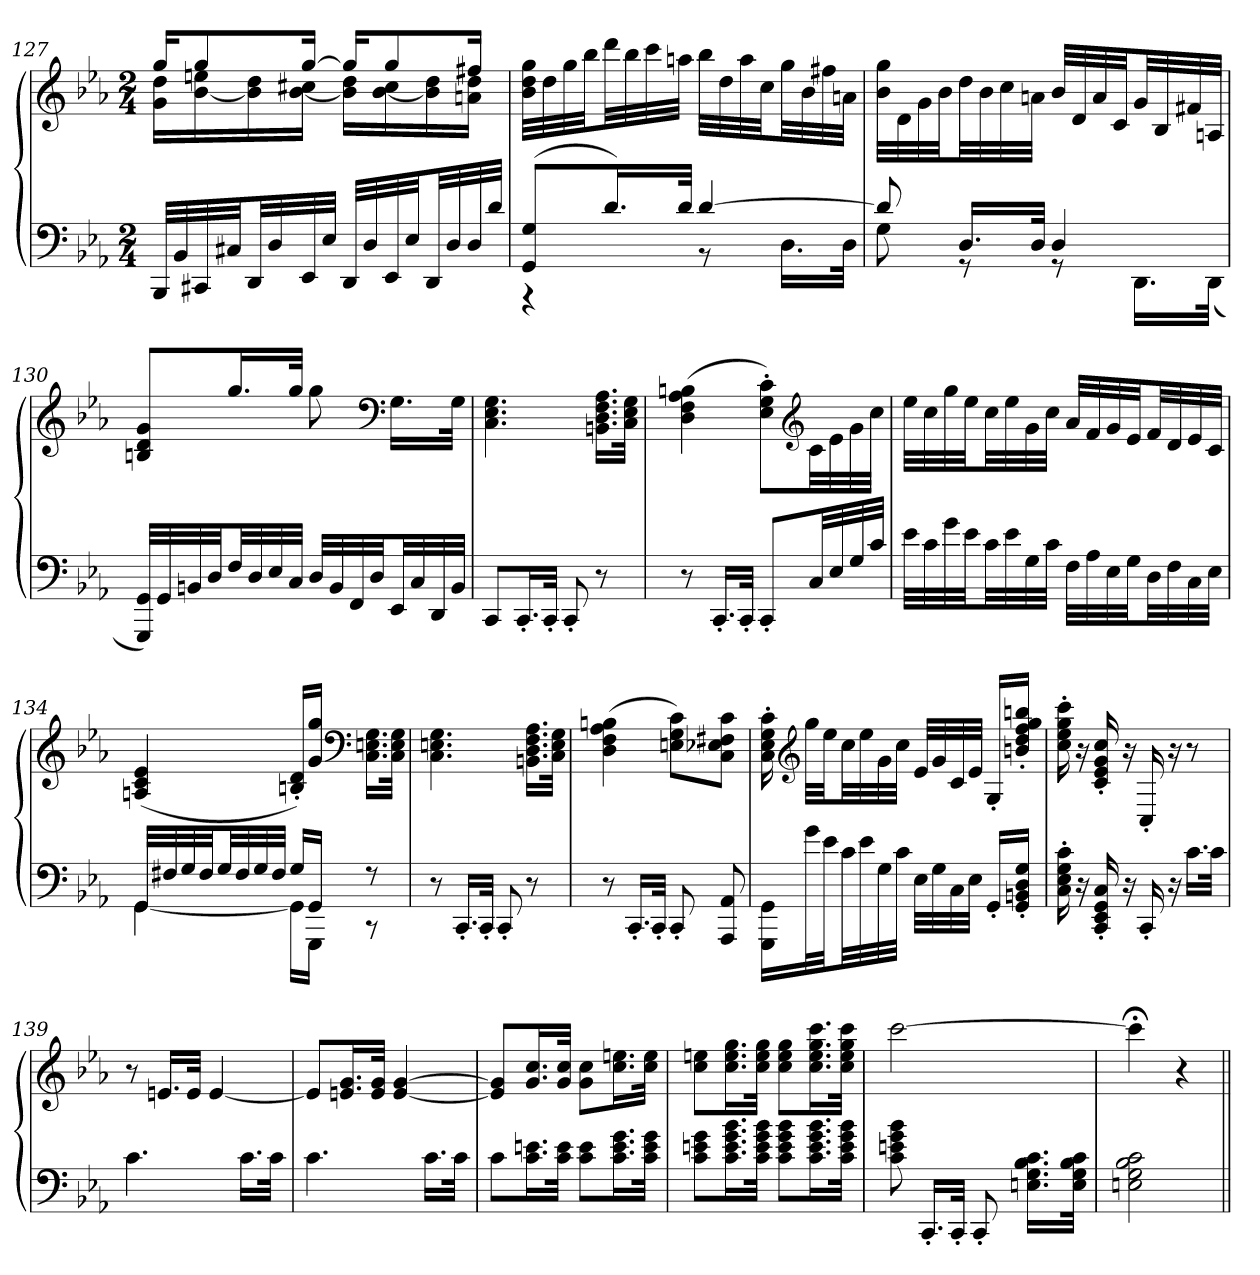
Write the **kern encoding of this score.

**kern	**kern
*part1	*part1
*staff2	*staff1
*clefF4	*clefG2
*k[b-e-a-]	*k[b-e-a-]
*M2/4	*M2/4
=127	=127
*	*^
32BBB-LLL	16ggKL	16g 16ddLL
32BB-	.	.
32CC#X	8gg	[16b- 16een
32C#XJJ	.	.
32DDLL	.	16b-] 16dd
32D	.	.
32EE-	[16ggJk	[16b- 16cc#XJJ
32E-JJJ	.	.
32DDLLL	16ggKL]	16b-] 16ddLL
32D	.	.
32EE-	8gg	[16b- 16cc#
32E-JJ	.	.
32DDLL	.	16b-] 16dd
32D	.	.
32D	16ff#XJk	16an 16ddJJ
32dJJJ	.	.
*	*v	*v
=128	=128
*^	*
(8GG 8GL	4r	32b- 32dd 32ggLLL
.	.	32dd
.	.	32gg
.	.	32bb-JJ
16.dL)	.	32dddLL
.	.	32bb-
.	.	32ccc
32dJJk	.	32aanJJJ
[4d	8r	32bb-LLL
.	.	32dd
.	.	32aa
.	.	32ccJJ
.	16.DLL	32ggLL
.	.	32b-
.	.	32ff#X
.	32DJJk	32anJJJ
=129	=129	=129
8d]	8G	32b- 32ggLLL
.	.	32d
.	.	32g
.	.	32b-JJ
16.DLL	8r	32ddLL
.	.	32b-
.	.	32cc
32DJJk	.	32anJJJ
4D	8r	32b-LLL
.	.	32d
.	.	32a
.	.	32cJJ
.	16.DDLL	32gLL
.	.	32B-
.	.	32f#X
.	(32DDJJk	32AnJJJ
*v	*v	*
=130	=130
32GGG 32GGLLL)	8Bn 8d 8gL
32GG	.
32BBn	.
32DJJ	.
32FLL	16.ggL
32D	.
32E-	.
32CJJJ	32ggJJk
32DLLL	8gg
32BB	.
32FF	.
32DJJ	.
*	*clefF4
32EE-LL	16.GLL
32C	.
32DD	.
32BBJJJ	32GJJk
=131	=131
8CCL	4.C 4.E- 4.G
16.CC'L	.
32CC'JJk	.
8CC'	.
8r	16.BBn 16.D 16.F 16.A-LL
.	32C 32E- 32GJJk
=132	=132
8r	(4D 4F 4A- 4Bn
16.CC'LL	.
32CC'JJk	.
8CC'L	8E-' 8G' 8c'L)
*	*clefG2
32CLL	32cLL
32E-	32e-
32G	32g
32cJJJ	32ccJJJ
=133	=133
32e-LLL	32ee-LLL
32c	32cc
32g	32gg
32e-JJ	32ee-JJ
32cLL	32ccLL
32e-	32ee-
32G	32g
32cJJJ	32ccJJJ
32FLLL	32a-LLL
32A-	32f
32E-	32g
32GJJ	32e-JJ
32DLL	32fLL
32F	32d
32C	32e-
32E-JJJ	32cJJJ
=134	=134
*^	*
32GGLLL	[4GG	(4An 4c 4e-
32F#X	.	.
32G	.	.
32F#JJ	.	.
32GLL	.	.
32F#	.	.
32G	.	.
32F#JJJ	.	.
16GLL	16GGLL]	16Bn' 16d'LL)
16GGJJ	16GGGJJ	16g 16ggJJ
*	*	*clefF4
8r	8r	16.C 16.En 16.GLL
.	.	32C 32E 32GJJk
*v	*v	*
=135	=135
8r	4.C 4.En 4.G
16.CC'LL	.
32CC'JJk	.
8CC'	.
8r	16.BBn 16.D 16.F 16.A-LL
.	32C 32E 32GJJk
=136	=136
8r	(4D 4F 4A- 4Bn
16.CC'LL	.
32CC'JJk	.
8CC'	8En 8G 8cL)
8AAA- 8AA-	8C 8E-X 8F#X 8cJ
=137	=137
16GGG 16GGLL	16C' 16E-' 16G' 16c'
*	*clefG2
32gL	32ggLLL
32e-JJ	32ee-JJ
32cLL	32ccLL
32e-	32ee-
32G	32g
32cJJJ	32ccJJJ
32E-LLL	32e-LLL
32G	32g
32C	32c
32E-JJJ	32e-JJJ
16GG'LL	16G'LL
16GG' 16BBn' 16D' 16G'JJ	16bn' 16dd' 16ff' 16gg' 16bbn'JJ
=138	=138
16C' 16E-' 16G' 16c'	16cc' 16ee-' 16gg' 16ccc'
16r	16r
16CC' 16EE-' 16GG' 16C'	16c' 16e-' 16g' 16cc'
16r	16r
16CC'	16C'
16r	16r
16.cLL	8r
32cJJk	.
=139	=139
4.c	8r
.	16.enLL
.	32eJJk
.	[4e
16.cLL	.
32cJJk	.
=140	=140
4.c	8eL]
.	16.en 16.gL
.	32e 32gJJk
.	[4e [4g
16.cLL	.
32cJJk	.
=141	=141
8cL	8e] 8g]L
16.c 16.enL	16.g 16.ccL
32c 32eJJk	32g 32ccJJk
8c 8eL	8g 8ccL
16.c 16.e 16.gL	16.cc 16.eenL
32c 32e 32gJJk	32cc 32eeJJk
=142	=142
8c 8en 8gL	8cc 8eenL
16.c 16.e 16.g 16.b-L	16.cc 16.ee 16.ggL
32c 32e 32g 32b-JJk	32cc 32ee 32ggJJk
8c 8e 8g 8b-L	8cc 8ee 8ggL
16.c 16.e 16.g 16.b-L	16.cc 16.ee 16.gg 16.cccL
32c 32e 32g 32b-JJk	32cc 32ee 32gg 32cccJJk
=143	=143
8c 8en 8g 8b-	[2ccc
16.CC'LL	.
32CC'JJk	.
8CC'	.
16.En 16.G 16.B- 16.cLL	.
32E 32G 32B- 32cJJk	.
=144	=144
2En 2G 2B- 2c	4ccc;<]
.	4r
=||	=||
*-	*-
